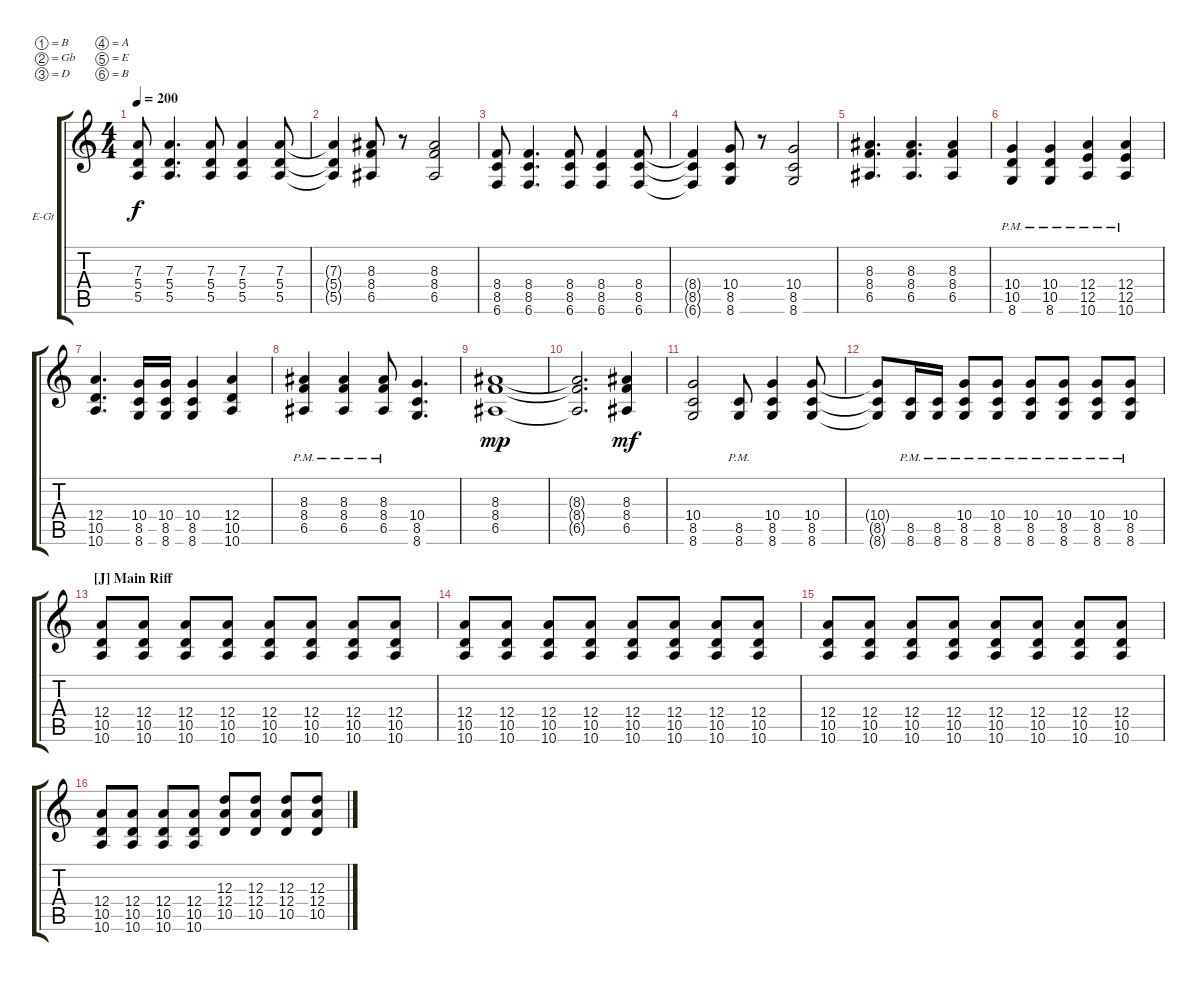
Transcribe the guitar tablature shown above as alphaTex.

\defaultSystemsLayout 4
\bracketExtendMode groupsimilarinstruments
\firstSystemTrackNameOrientation horizontal
\otherSystemsTrackNameOrientation horizontal
\track ("Guitar 2 (Right/High)" "E-Gt") {instrument distortionguitar}
\staff {score tabs}
\tuning (B3 Gb3 D3 A2 E2 B1)
\ts (4 4)
\tempo 200
\clef g2
\ks c
(5.5 5.4 7.3).8{dy f} (5.5 5.4 7.3).4{d} (5.5 5.4 7.3).8 (5.5 5.4 7.3).4 (5.5 5.4 7.3).8 |
(5.5{t} 5.4{t} 7.3{t}).4 (6.5 8.4 8.3).8 r.8 (6.5 8.4 8.3).2 |
(8.5 8.4 6.6).8 (8.5 8.4 6.6).4{d} (8.5 8.4 6.6).8 (8.5 8.4 6.6).4 (8.5 8.4 6.6).8 |
(6.6{t} 8.5{t} 8.4{t}).4 (8.5 10.4 8.6).8 r.8 (8.5 10.4 8.6).2 |
(6.5 8.4 8.3).4{d} (6.5 8.4 8.3).4{d} (6.5 8.4 8.3).4 |
(10.5{pm} 10.4{pm} 8.6{pm}).4 (10.5{pm} 10.4{pm} 8.6{pm}).4 (12.5{pm} 12.4{pm} 10.6{pm}).4 (12.5{pm} 12.4{pm} 10.6{pm}).4 |
(10.5 12.4 10.6).4{d} (8.5 10.4 8.6).16 (8.5 10.4 8.6).16 (8.5 10.4 8.6).4 (10.5 12.4 10.6).4 |
(6.5{pm} 8.4{pm} 8.3{pm}).4 (6.5{pm} 8.4{pm} 8.3{pm}).4 (6.5{pm} 8.4{pm} 8.3{pm}).8 (8.6 8.5 10.4).4{d} |
(8.4 8.3 6.5).1{dy mp} |
(8.3{t} 8.4{t} 6.5{t}).2{d} (8.4 8.3 6.5).4{dy mf} |
(8.5 10.4 8.6).2 (8.5{pm} 8.6{pm}).8 (8.5 10.4 8.6).4 (8.5 10.4 8.6).8 |
(10.4{t} 8.5{t} 8.6{t}).8 (8.5{pm} 8.6{pm}).16 (8.5{pm} 8.6{pm}).16 (10.4{pm} 8.5{pm} 8.6{pm}).8 (10.4{pm} 8.5{pm} 8.6{pm}).8 (10.4{pm} 8.5{pm} 8.6{pm}).8 (10.4{pm} 8.5{pm} 8.6{pm}).8 (10.4{pm} 8.5{pm} 8.6{pm}).8 (10.4{pm} 8.5{pm} 8.6{pm}).8 |
\section ("J" "Main Riff")
(10.6 10.5 12.4).8 (10.6 10.5 12.4).8 (10.6 10.5 12.4).8 (10.6 10.5 12.4).8 (10.6 10.5 12.4).8 (10.6 10.5 12.4).8 (10.6 10.5 12.4).8 (10.6 10.5 12.4).8 |
(10.6 10.5 12.4).8 (10.6 10.5 12.4).8 (10.6 10.5 12.4).8 (10.6 10.5 12.4).8 (10.6 10.5 12.4).8 (10.6 10.5 12.4).8 (10.6 10.5 12.4).8 (10.6 10.5 12.4).8 |
(10.6 10.5 12.4).8 (10.6 10.5 12.4).8 (10.6 10.5 12.4).8 (10.6 10.5 12.4).8 (10.6 10.5 12.4).8 (10.6 10.5 12.4).8 (10.6 10.5 12.4).8 (10.6 10.5 12.4).8 |
(10.6 10.5 12.4).8 (10.6 10.5 12.4).8 (10.6 10.5 12.4).8 (10.6 10.5 12.4).8 (10.5 12.4 12.3).8 (10.5 12.4 12.3).8 (10.5 12.4 12.3).8 (10.5 12.4 12.3).8
